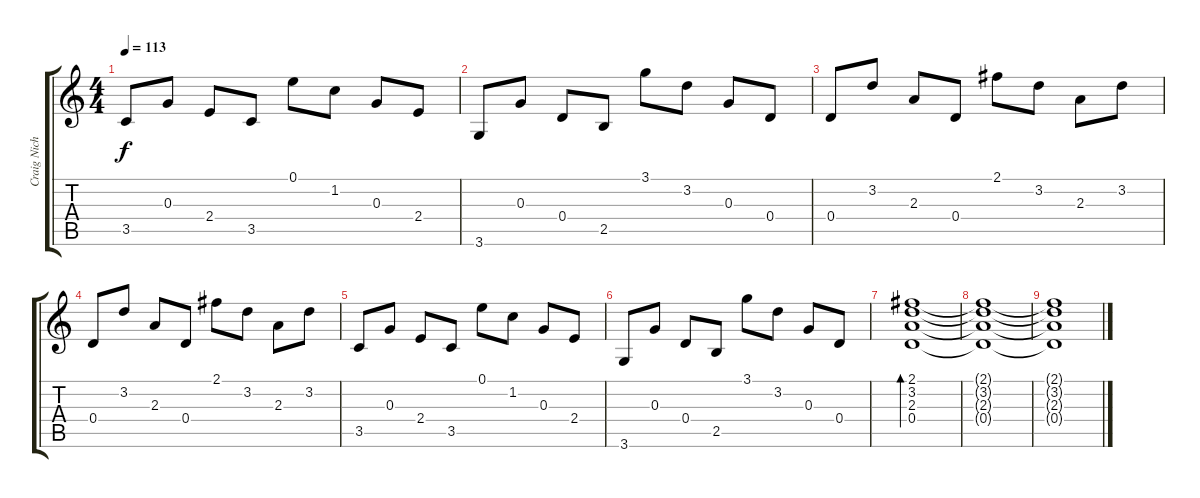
\track ("Craig Nicholls" "Craig Nich") {instrument electricguitarclean}
\staff {score tabs}
\tuning (E4 B3 G3 D3 A2 E2) {hide}
\ts (4 4)
\tempo 113
\clef g2
\ks c
3.5.8{dy f} 0.3.8 2.4.8 3.5.8 0.1.8 1.2.8 0.3.8 2.4.8 |
3.6.8 0.3.8 0.4.8 2.5.8 3.1.8 3.2.8 0.3.8 0.4.8 |
0.4.8 3.2.8 2.3.8 0.4.8 2.1.8 3.2.8 2.3.8 3.2.8 |
0.4.8 3.2.8 2.3.8 0.4.8 2.1.8 3.2.8 2.3.8 3.2.8 |
3.5.8 0.3.8 2.4.8 3.5.8 0.1.8 1.2.8 0.3.8 2.4.8 |
3.6.8 0.3.8 0.4.8 2.5.8 3.1.8 3.2.8 0.3.8 0.4.8 |
(2.1 3.2 2.3 0.4).1{bd 240 volume 13} |
(2.1{t} 3.2{t} 2.3{t} 0.4{t}).1 |
(2.1{t} 3.2{t} 2.3{t} 0.4{t}).1
